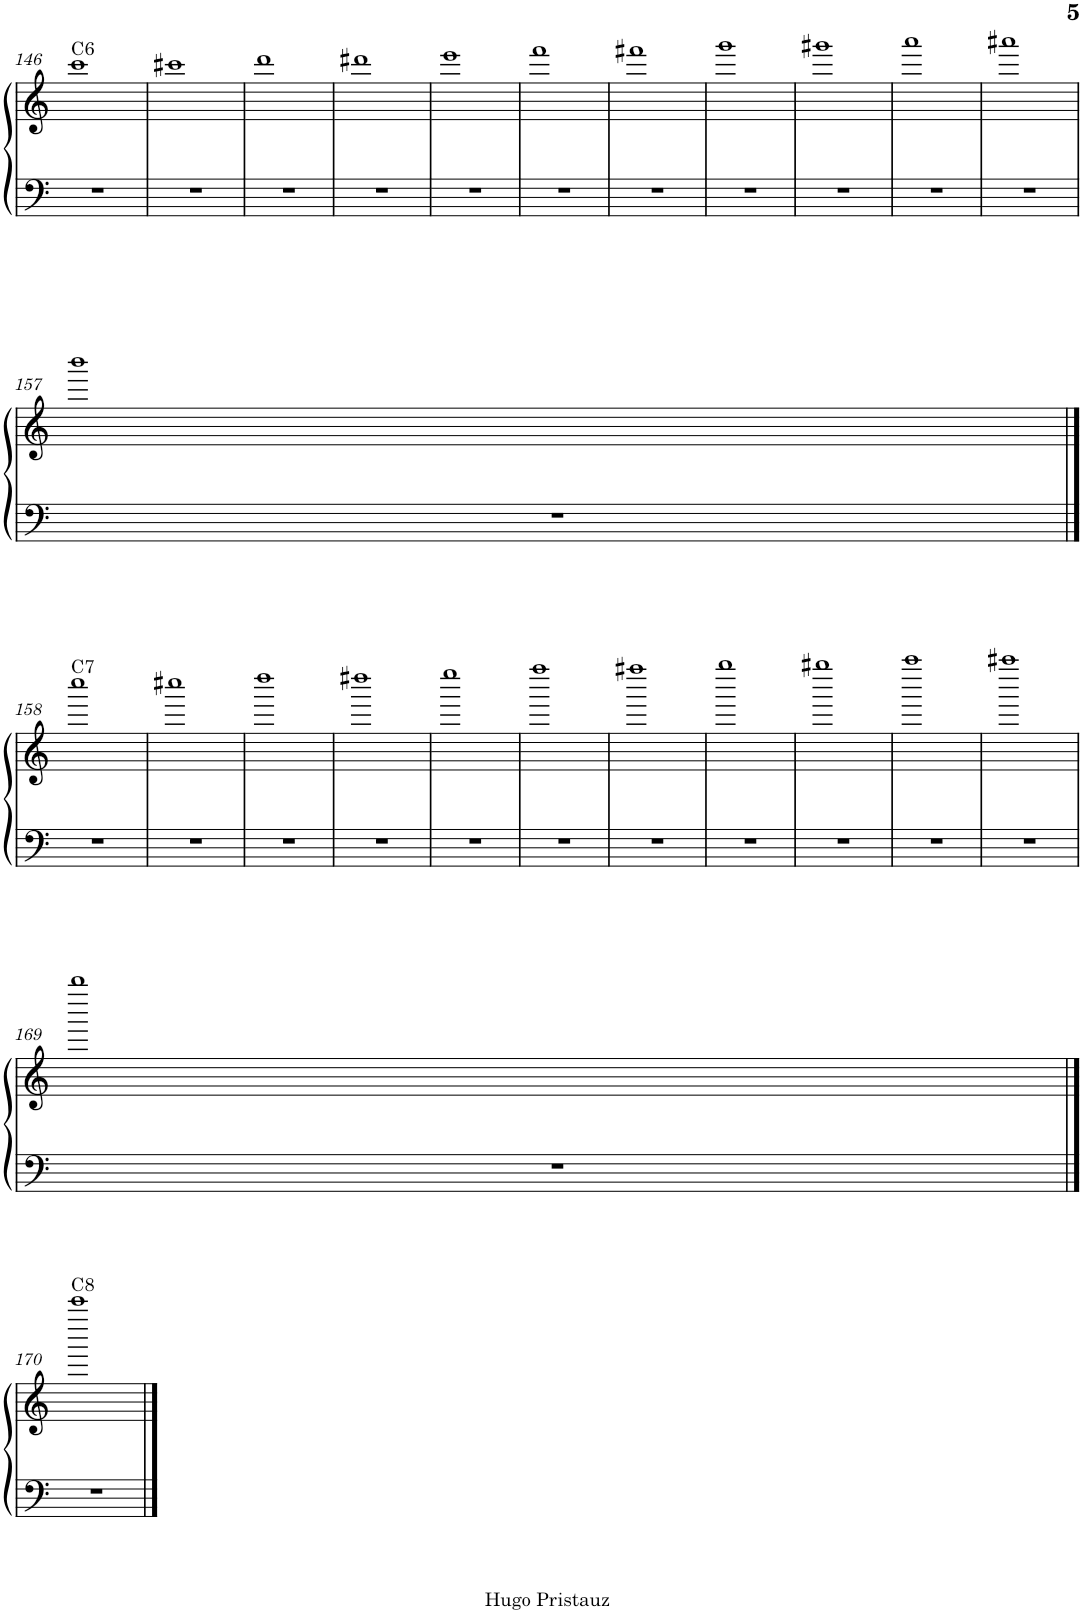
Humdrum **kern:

**kern	**kern
*part1	*part1
*staff2	*staff1
*I"Klavier	*
*I'Klav.	*
!!LO:PB:g=z
*clefF4	*clefG2
*k[]	*k[]
*M4/4	*M4/4
=146	=146
!	!LO:TX:a:t=C6
1r	1ccc
=147	=147
1r	1ccc#X
=148	=148
1r	1ddd
=149	=149
1r	1ddd#X
=150	=150
1r	1eee
=151	=151
1r	1fff
=152	=152
1r	1fff#X
=153	=153
1r	1ggg
=154	=154
1r	1ggg#X
=155	=155
1r	1aaa
=156	=156
1r	1aaa#X
!!LO:LB:g=z
=157	=157
1r	1bbb
!!LO:LB:g=z
==158	==158
!	!LO:TX:a:t=C7
1r	1cccc
=159	=159
1r	1cccc#X
=160	=160
1r	1dddd
=161	=161
1r	1dddd#X
=162	=162
1r	1eeee
=163	=163
1r	1ffff
=164	=164
1r	1ffff#X
=165	=165
1r	1gggg
=166	=166
1r	1gggg#X
=167	=167
1r	1aaaa
=168	=168
1r	1aaaa#X
!!LO:LB:g=z
=169	=169
1r	1bbbb
!!LO:LB:g=z
==170	==170
!	!LO:TX:a:t=C8
1r	1ccccc
==	==
*-	*-
